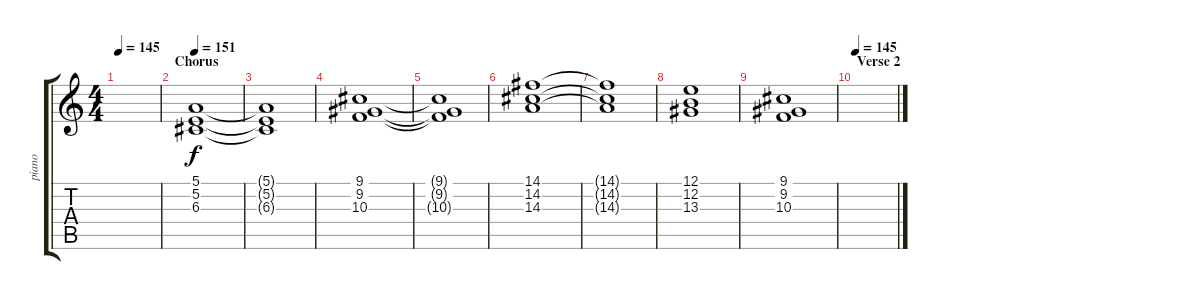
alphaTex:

\track ("piano" "piano") {instrument electricgrandpiano}
\staff {score tabs}
\tuning (E4 B3 G3 D3 A2 E2) {hide}
\ts (4 4)
\tempo 145
\clef g2
\ks c
|
\section ("" "Chorus")
\tempo 151
(5.1 5.2 6.3).1{volume 14 instrument drawbarorgan} |
(5.1{t} 5.2{t} 6.3{t}).1 |
(9.1 9.2 10.3).1 |
(9.1{t} 9.2{t} 10.3{t}).1 |
(14.1 14.2 14.3).1 |
(14.1{t} 14.2{t} 14.3{t}).1 |
(12.1 12.2 13.3).1 |
(9.1 9.2 10.3).1 |
\section ("" "Verse 2")
\tempo 145
